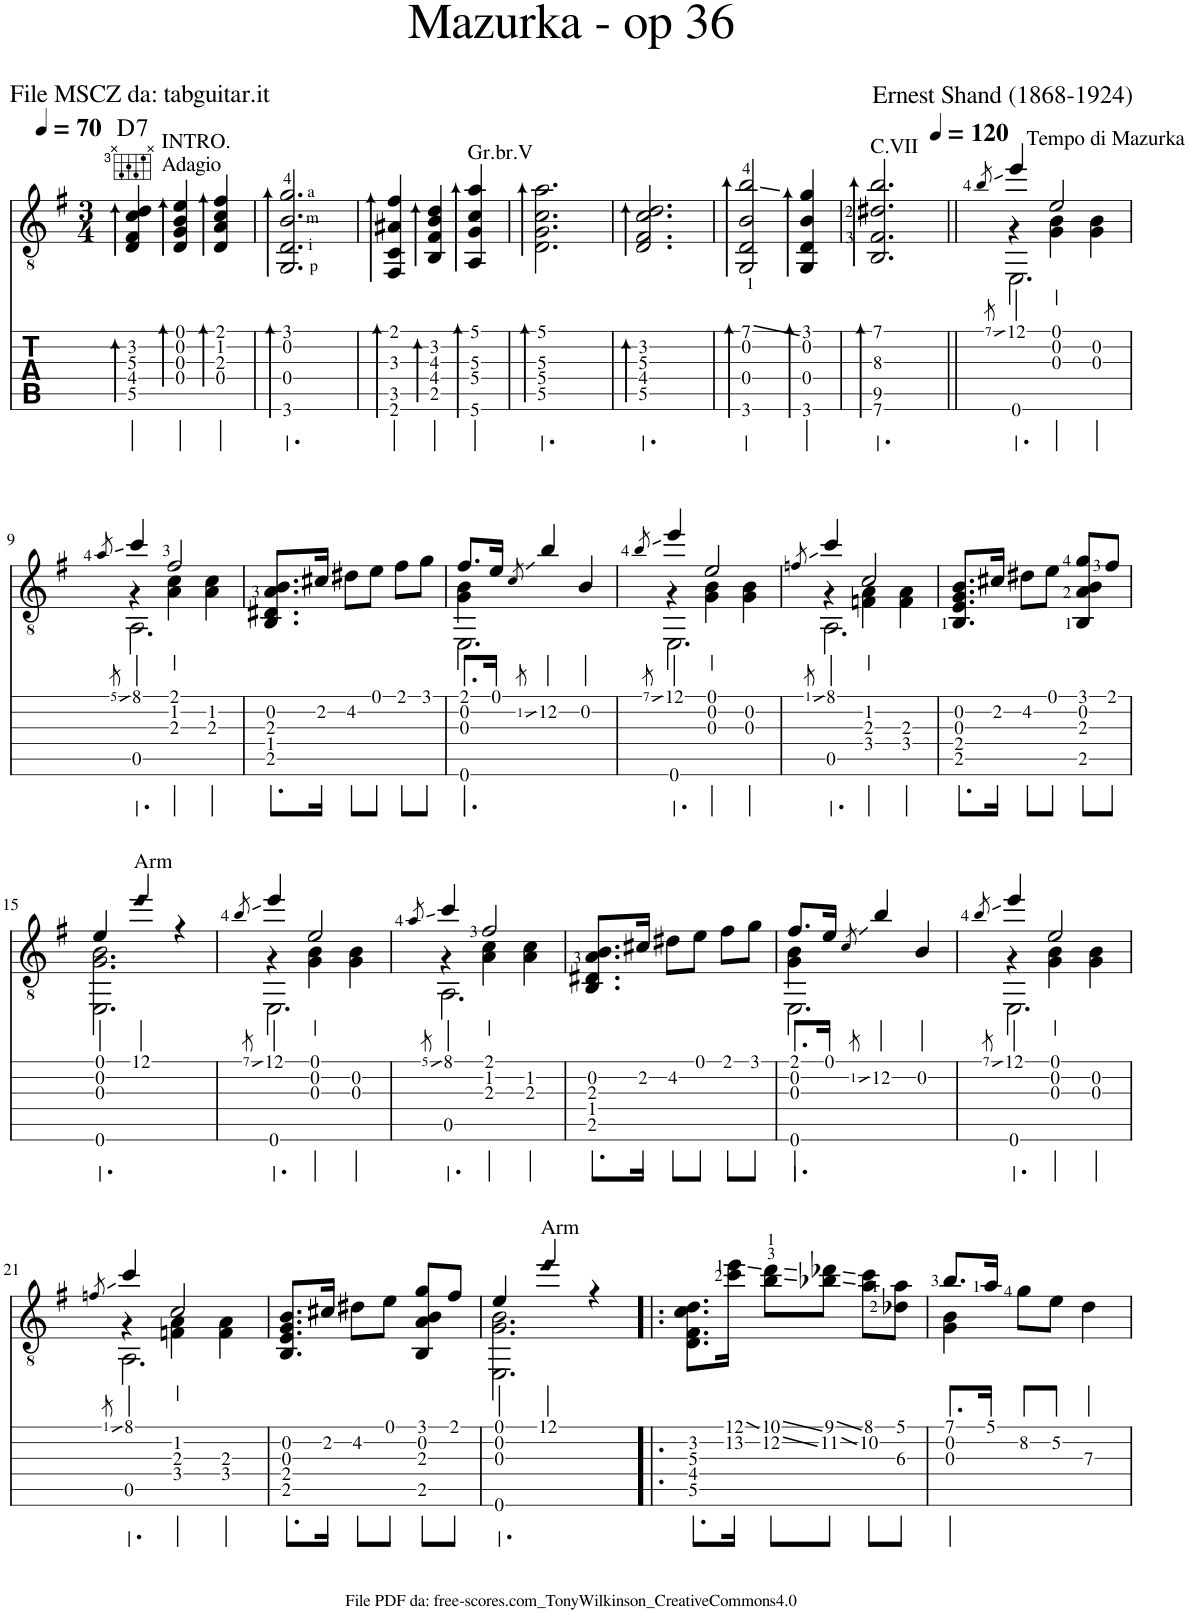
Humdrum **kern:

**kern	**kern	**harte
*part2	*part1	*part1
*staff2	*staff1	*
*I"Chitarra classica (Intavolatura)	*I"Guitar	*
*stria6	*	*
*	*clefGv2	*
*k[f#]	*k[f#]	*
*M3/4	*M3/4	*
*MM70	*MM70	*
=1	=1	=1
!	!LO:TX:a:t=INTRO.	!
!	!LO:TX:a:t=Adagio	!
!	!	!LO:H:kt=7
4D\ 4F#\ 4c\ 4d\	4D/ 4F#/ 4c/ 4d/	D:7
4D\ 4G\ 4B\ 4e\	4D/ 4G/ 4B/ 4e/	.
4D\ 4A\ 4c\ 4f#\	4D/ 4A/ 4c/ 4f#/	.
=2	=2	=2
2.GG\ 2.D\ 2.B\ 2.g\	2.GG/ 2.D/ 2.B/ 2.g/	.
=3	=3	=3
4FF#\ 4C\ 4A#X\ 4f#\	4FF#/ 4C/ 4A#X/ 4f#/	.
4BB\ 4F#\ 4B\ 4d\	4BB/ 4F#/ 4B/ 4d/	.
!	!LO:TX:a:t=Gr.br.V	!
4AA\ 4G\ 4c\ 4a\	4AA/ 4G/ 4c/ 4a/	.
=4	=4	=4
2.D\ 2.G\ 2.c\ 2.a\	2.D\ 2.G\ 2.c\ 2.a\	.
=5	=5	=5
2.D\ 2.F#\ 2.c\ 2.d\	2.D/ 2.F#/ 2.c/ 2.d/	.
=6	=6	=6
2GG\ 2D\ 2B\ 2b\	2GG/ 2D/ 2B/ 2b/	.
4GG\ 4D\ 4B\ 4g\	4GG/ 4D/ 4B/ 4g/	.
=7	=7	=7
!	!LO:TX:a:t=C.VII	!
2.BB\ 2.F#\ 2.d#X\ 2.b\	2.BB/ 2.F#/ 2.d#X/ 2.b/	.
=8||	=8||	=8||
*	*MM120	*
8qb/	8qb/	.
*^	*^	*
*	*^	*	*^	*
!	!	!	!LO:TX:a:t=Tempo di Mazurka	!	!	!
4ee/	4r	2.EE\	4ee/	4r	2.EE\	.
2e/	4G\ 4B\	.	2e/	4G\ 4B\	.	.
.	4G\ 4B\	.	.	4G\ 4B\	.	.
!!LO:LB:g=z	!!	!!
=9	=9	=9	=9	=9	=9	=9
8qa/	.	.	8qa/	.	.	.
4cc/	4r	2.AA\	4cc/	4r	2.AA\	.
2f#/	4A\ 4c\	.	2f#/	4A\ 4c\	.	.
.	4A\ 4c\	.	.	4A\ 4c\	.	.
*v	*v	*v	*	*	*	*
*	*v	*v	*v	*
=10	=10	=10
8.BB\ 8.D#X\ 8.A\ 8.B\L	8.BB/ 8.D#X/ 8.A/ 8.B/L	.
16c#X\Jk	16c#X/Jk	.
8d#X\L	8d#X\L	.
8e\J	8e\J	.
8f#\L	8f#\L	.
8g\J	8g\J	.
=11	=11	=11
*^	*^	*
*	*^	*	*^	*
8.f#/L	4G\ 4B\	2.EE\	8.f#/L	4G\ 4B\	2.EE\	.
16e/Jk	.	.	16e/Jk	.	.	.
8qc/	.	.	8qc/	.	.	.
4b/	2ryy	.	4b/	2ryy	.	.
4B/	.	.	4B/	.	.	.
=12	=12	=12	=12	=12	=12	=12
8qb/	.	.	8qb/	.	.	.
4ee/	4r	2.EE\	4ee/	4r	2.EE\	.
2e/	4G\ 4B\	.	2e/	4G\ 4B\	.	.
.	4G\ 4B\	.	.	4G\ 4B\	.	.
=13	=13	=13	=13	=13	=13	=13
8qfn/	.	.	8qfn/	.	.	.
4cc/	4r	2.AA\	4cc/	4r	2.AA\	.
2c/	4Fn\ 4A\	.	2c/	4Fn\ 4A\	.	.
.	4F\ 4A\	.	.	4F\ 4A\	.	.
*v	*v	*v	*	*	*	*
*	*v	*v	*v	*
=14	=14	=14
8.BB\ 8.E\ 8.G\ 8.B\L	8.BB/ 8.E/ 8.G/ 8.B/L	.
16c#X\Jk	16c#X/Jk	.
8d#X\L	8d#X\L	.
8e\J	8e\J	.
8BB\ 8A\ 8B\ 8g\L	8BB/ 8A/ 8B/ 8g/L	.
8f#\J	8f#/J	.
!!LO:LB:g=z
=15	=15	=15
*^	*^	*
4e/	2.EE\ 2.G\ 2.B\	4e/	2.EE\ 2.G\ 2.B\	.
!	!	!LO:TX:a:t=Arm	!	!
!LO:N:head=diamond	!	!LO:N:head=diamond	!	!
4ee/	.	4ee/	.	.
4r	.	4r	.	.
*v	*v	*	*	*
*	*v	*v	*
=16	=16	=16
8qb/	8qb/	.
*^	*^	*
*	*^	*	*^	*
4ee/	4r	2.EE\	4ee/	4r	2.EE\	.
2e/	4G\ 4B\	.	2e/	4G\ 4B\	.	.
.	4G\ 4B\	.	.	4G\ 4B\	.	.
=17	=17	=17	=17	=17	=17	=17
8qa/	.	.	8qa/	.	.	.
4cc/	4r	2.AA\	4cc/	4r	2.AA\	.
2f#/	4A\ 4c\	.	2f#/	4A\ 4c\	.	.
.	4A\ 4c\	.	.	4A\ 4c\	.	.
*v	*v	*v	*	*	*	*
*	*v	*v	*v	*
=18	=18	=18
8.BB\ 8.D#X\ 8.A\ 8.B\L	8.BB/ 8.D#X/ 8.A/ 8.B/L	.
16c#X\Jk	16c#X/Jk	.
8d#X\L	8d#X\L	.
8e\J	8e\J	.
8f#\L	8f#\L	.
8g\J	8g\J	.
=19	=19	=19
*^	*^	*
*	*^	*	*^	*
8.f#/L	4G\ 4B\	2.EE\	8.f#/L	4G\ 4B\	2.EE\	.
16e/Jk	.	.	16e/Jk	.	.	.
8qc/	.	.	8qc/	.	.	.
4b/	2ryy	.	4b/	2ryy	.	.
4B/	.	.	4B/	.	.	.
=20	=20	=20	=20	=20	=20	=20
8qb/	.	.	8qb/	.	.	.
4ee/	4r	2.EE\	4ee/	4r	2.EE\	.
2e/	4G\ 4B\	.	2e/	4G\ 4B\	.	.
.	4G\ 4B\	.	.	4G\ 4B\	.	.
!!LO:LB:g=z	!!	!!
=21	=21	=21	=21	=21	=21	=21
8qfn/	.	.	8qfn/	.	.	.
4cc/	4r	2.AA\	4cc/	4r	2.AA\	.
2c/	4Fn\ 4A\	.	2c/	4Fn\ 4A\	.	.
.	4F\ 4A\	.	.	4F\ 4A\	.	.
*v	*v	*v	*	*	*	*
*	*v	*v	*v	*
=22	=22	=22
8.BB\ 8.E\ 8.G\ 8.B\L	8.BB/ 8.E/ 8.G/ 8.B/L	.
16c#X\Jk	16c#X/Jk	.
8d#X\L	8d#X\L	.
8e\J	8e\J	.
8BB\ 8A\ 8B\ 8g\L	8BB/ 8A/ 8B/ 8g/L	.
8f#\J	8f#/J	.
=23	=23	=23
*^	*^	*
4e/	2.EE\ 2.G\ 2.B\	4e/	2.EE\ 2.G\ 2.B\	.
!	!	!LO:TX:a:t=Arm	!	!
!LO:N:head=diamond	!	!LO:N:head=diamond	!	!
4ee/	.	4ee/	.	.
4r	.	4r	.	.
*v	*v	*	*	*
*	*v	*v	*
=24!|:	=24!|:	=24!|:
8.D\ 8.F#\ 8.c\ 8.d\L	8.D\ 8.F#\ 8.c\ 8.d\L	.
16cc\ 16ee\Jk	16cc\ 16ee\Jk	.
8b\ 8dd\L	8b\ 8dd\L	.
8b-X\ 8dd-X\J	8b-X\ 8dd-X\J	.
8a\ 8cc\L	8a\ 8cc\L	.
8d-X\ 8a\J	8d-X\ 8a\J	.
=25	=25	=25
*^	*^	*
8.b/L	4G\ 4B\	8.b/L	4G\ 4B\	.
16a/Jk	.	16a/Jk	.	.
8g/L	2ryy	8g\L	2ryy	.
8e/J	.	8e\J	.	.
4d/	.	4d\	.	.
*v	*v	*	*	*
*	*v	*v	*
=	=	=
*-	*-	*-
